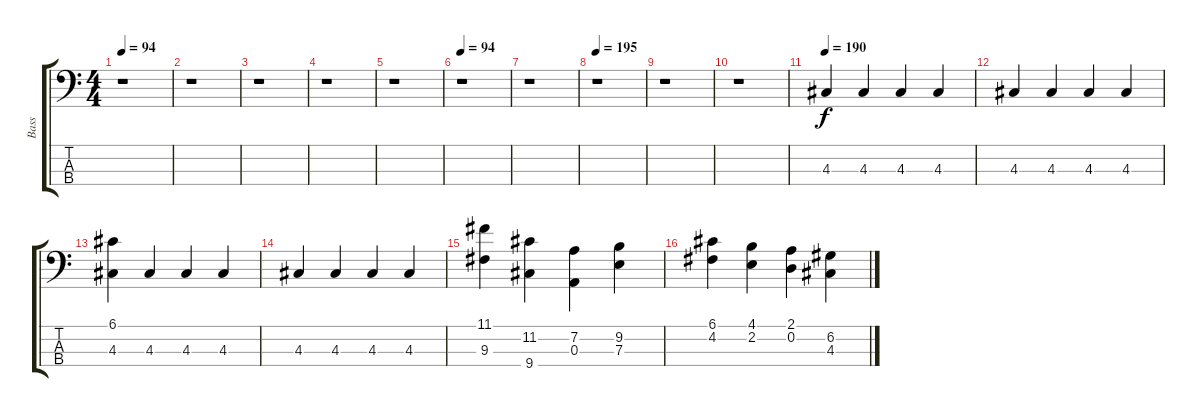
\track ("Bass" "Bass") {instrument slapbass2}
\staff {score tabs}
\tuning (G2 D2 A1 E1) {hide}
\ts (4 4)
\tempo 94
\clef f4
\ks c
r.1{dy f} |
r.1 |
r.1 |
r.1 |
r.1 |
\tempo 94
r.1 |
r.1 |
\tempo 195
r.1 |
r.1 |
r.1 |
\tempo 190
4.3.4 4.3.4 4.3.4 4.3.4 |
4.3.4 4.3.4 4.3.4 4.3.4 |
(6.1 4.3).4 4.3.4 4.3.4 4.3.4 |
4.3.4 4.3.4 4.3.4 4.3.4 |
(11.1 9.3).4 (11.2 9.4).4 (7.2 0.3).4 (9.2 7.3).4 |
(6.1 4.2).4 (4.1 2.2).4 (2.1 0.2).4 (6.2 4.3).4
